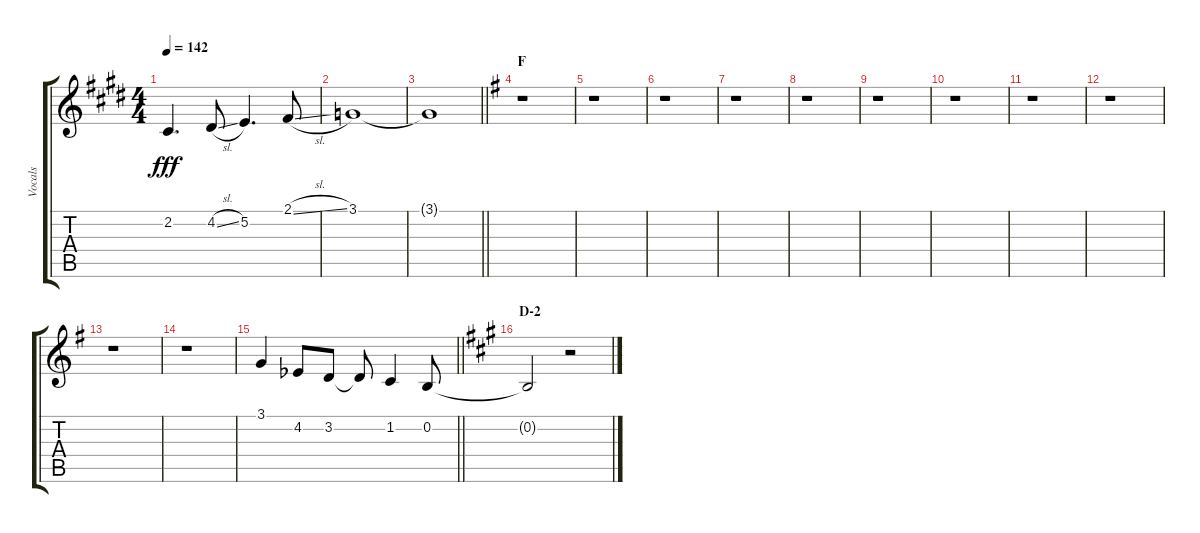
\track ("Vocals" "Vocals") {instrument voiceoohs}
\staff {score tabs}
\tuning (E4 B3 G3 D3 A2 E2) {hide}
\ts (4 4)
\tempo 142
\clef g2
\ks e
2.2.4{d dy fff} 4.2{sl}.8 5.2.4{d} 2.1{sl}.8 |
3.1.1 |
\barLineRight lightlight
3.1{t}.1 |
\section ("" "F")
\ks g
r.1 |
r.1 |
r.1 |
r.1 |
r.1 |
r.1 |
r.1 |
r.1 |
r.1 |
r.1 |
r.1 |
\barLineRight lightlight
3.1.4 4.2{acc b}.8 3.2.8 3.2{t}.8 1.2.4 0.2.8 |
\section ("" "D-2")
\ks a
0.2{t}.2 r.2
